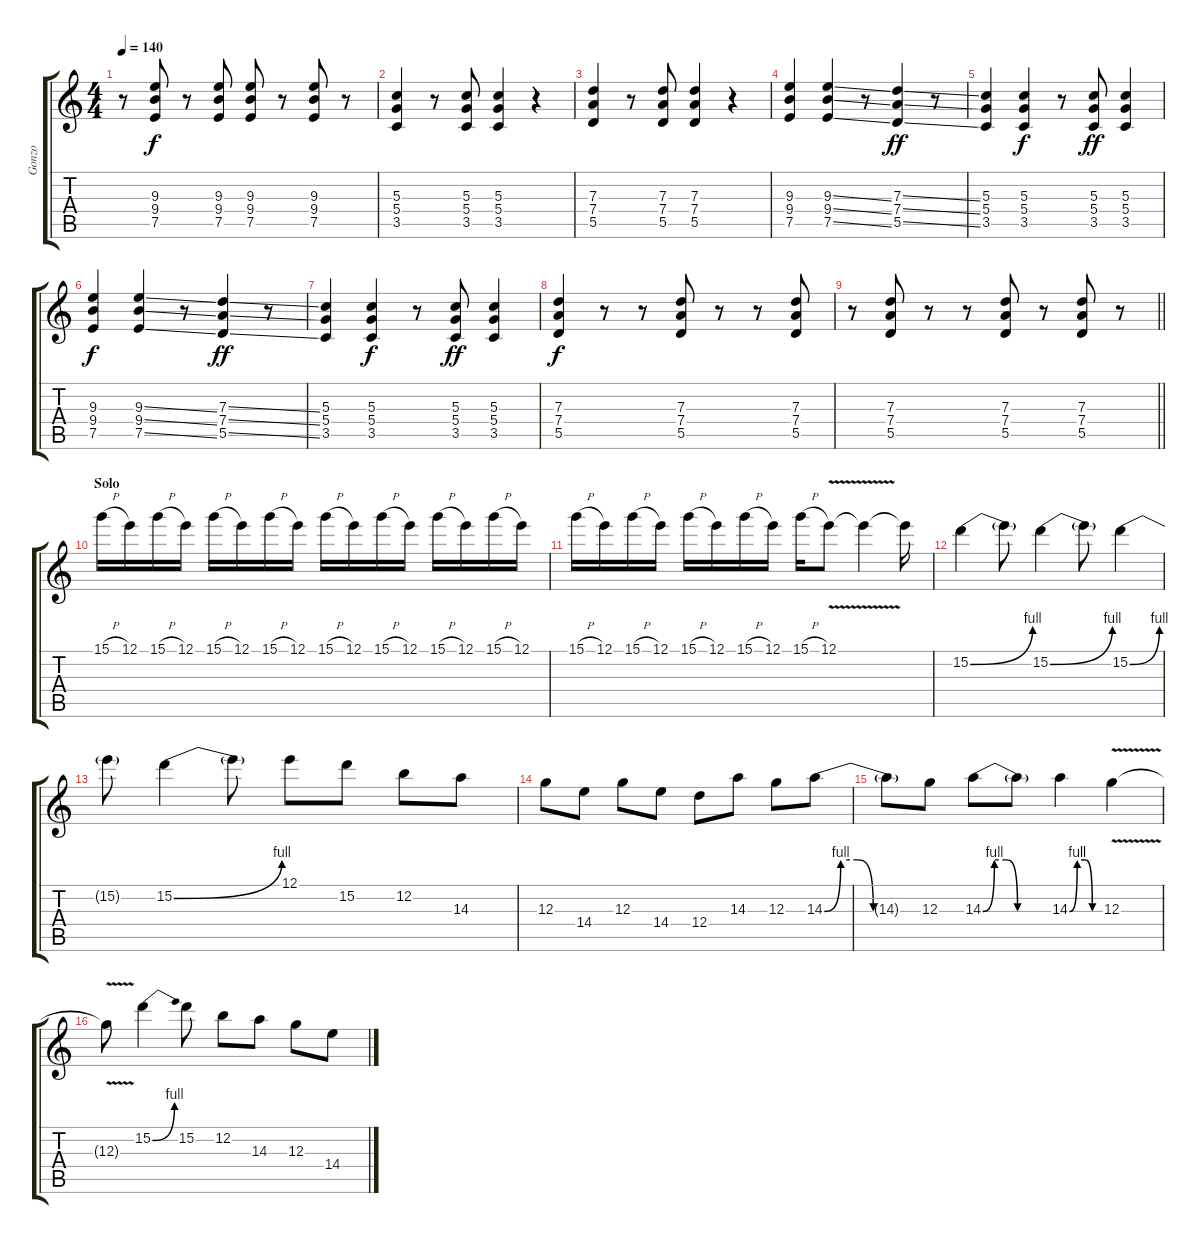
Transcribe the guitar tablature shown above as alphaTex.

\track ("Gonzo" "Gonzo") {instrument overdrivenguitar}
\staff {score tabs}
\tuning (E4 B3 G3 D3 A2 E2) {hide}
\ts (4 4)
\tempo 140
\clef g2
\ks c
r.8{dy ff} (9.3 9.4 7.5).8{dy f} r.8 (9.3 9.4 7.5).8 (9.3 9.4 7.5).8 r.8 (9.3 9.4 7.5).8 r.8 |
(5.3 5.4 3.5).4 r.8 (5.3 5.4 3.5).8 (5.3 5.4 3.5).4 r.4 |
(7.3 7.4 5.5).4 r.8 (7.3 7.4 5.5).8 (7.3 7.4 5.5).4 r.4 |
(9.3 9.4 7.5).4 (9.3{ss} 9.4{ss} 7.5{ss}).4 r.8 (7.3{ss} 7.4{ss} 5.5{ss}).4{dy ff} r.8 |
(5.3 5.4 3.5).4 (5.3 5.4 3.5).4{dy f} r.8 (5.3 5.4 3.5).8{dy ff} (5.3 5.4 3.5).4 |
(9.3 9.4 7.5).4{dy f} (9.3{ss} 9.4{ss} 7.5{ss}).4 r.8 (7.3{ss} 7.4{ss} 5.5{ss}).4{dy ff} r.8 |
(5.3 5.4 3.5).4 (5.3 5.4 3.5).4{dy f} r.8 (5.3 5.4 3.5).8{dy ff} (5.3 5.4 3.5).4 |
(7.3 7.4 5.5).4{dy f} r.8 r.8 (7.3 7.4 5.5).8 r.8 r.8 (7.3 7.4 5.5).8 |
\barLineRight lightlight
r.8 (7.3 7.4 5.5).8 r.8 r.8 (7.3 7.4 5.5).8 r.8 (7.3 7.4 5.5).8 r.8 |
\section ("" "Solo")
15.1{h}.16{volume 16} 12.1.16 15.1{h}.16 12.1.16 15.1{h}.16 12.1.16 15.1{h}.16 12.1.16 15.1{h}.16 12.1.16 15.1{h}.16 12.1.16 15.1{h}.16 12.1.16 15.1{h}.16 12.1.16 |
15.1{h}.16 12.1.16 15.1{h}.16 12.1.16 15.1{h}.16 12.1.16 15.1{h}.16 12.1.16 15.1{h}.16 12.1{v}.8 12.1{t}.4 12.1{t}.16 |
15.2{be (bend 0 0 60 4)}.4 15.2{t}.8 15.2{be (bend 0 0 60 4)}.4 15.2{t}.8 15.2{be (bend 0 0 60 4)}.4 |
15.2{t}.8 15.2{be (bend 0 0 60 4)}.4 15.2{t}.8 12.1.8 15.2.8 12.2.8 14.3.8 |
12.3.8 14.4.8 12.3.8 14.4.8 12.4.8 14.3.8 12.3.8 14.3{be (custom 0 0 10 4 20 4 30 0 60 0)}.8 |
14.3{t}.8 12.3.8 14.3{be (custom 0 0 10 4 20 4 30 0 60 0)}.8 14.3{t}.8 14.3{be (custom 0 0 15 4 30 4 45 0 60 0)}.4 12.3{v}.4 |
12.3{t}.8 15.2{be (bend 0 0 60 4)}.4 15.2.8 12.2.8 14.3.8 12.3.8 14.4.8
